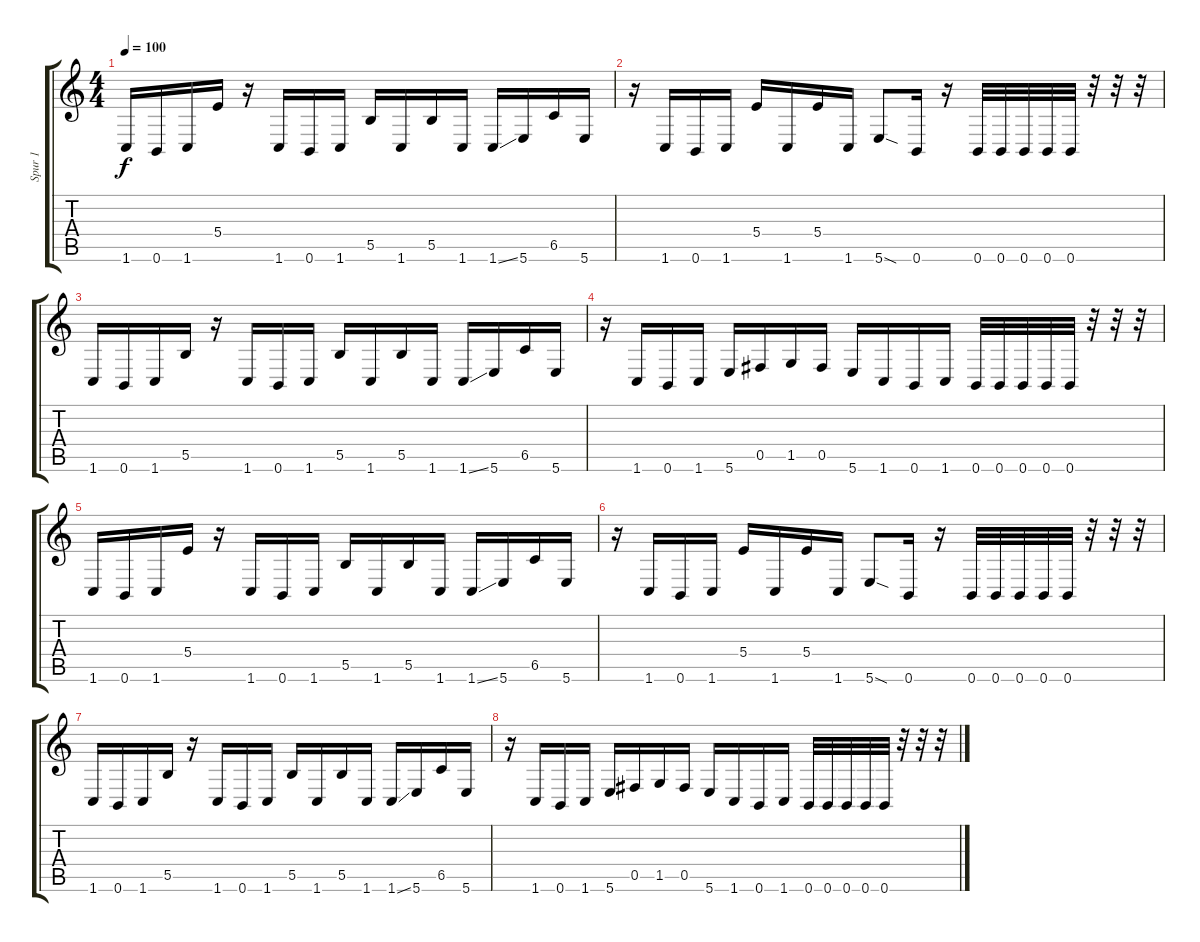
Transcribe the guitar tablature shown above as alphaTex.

\track ("Spur 1" "Spur 1") {instrument distortionguitar}
\staff {score tabs}
\tuning (Db4 Ab3 E3 B2 Gb2 B1) {hide}
\ts (4 4)
\tempo 100
\clef g2
\ks c
1.6.16{dy f} 0.6.16 1.6.16 5.4.16 r.16 1.6.16 0.6.16 1.6.16 5.5.16 1.6.16 5.5.16 1.6.16 1.6{ss}.16 5.6.16 6.5.16 5.6.16 |
r.16 1.6.16 0.6.16 1.6.16 5.4.16 1.6.16 5.4.16 1.6.16 5.6{sod}.8 0.6.16 r.16 0.6.32 0.6.32 0.6.32 0.6.32 0.6.32 r.32 r.32 r.32 |
1.6.16 0.6.16 1.6.16 5.5.16 r.16 1.6.16 0.6.16 1.6.16 5.5.16 1.6.16 5.5.16 1.6.16 1.6{ss}.16 5.6.16 6.5.16 5.6.16 |
r.16 1.6.16 0.6.16 1.6.16 5.6.16 0.5.16 1.5.16 0.5.16 5.6.16 1.6.16 0.6.16 1.6.16 0.6.32 0.6.32 0.6.32 0.6.32 0.6.32 r.32 r.32 r.32 |
1.6.16 0.6.16 1.6.16 5.4.16 r.16 1.6.16 0.6.16 1.6.16 5.5.16 1.6.16 5.5.16 1.6.16 1.6{ss}.16 5.6.16 6.5.16 5.6.16 |
r.16 1.6.16 0.6.16 1.6.16 5.4.16 1.6.16 5.4.16 1.6.16 5.6{sod}.8 0.6.16 r.16 0.6.32 0.6.32 0.6.32 0.6.32 0.6.32 r.32 r.32 r.32 |
1.6.16 0.6.16 1.6.16 5.5.16 r.16 1.6.16 0.6.16 1.6.16 5.5.16 1.6.16 5.5.16 1.6.16 1.6{ss}.16 5.6.16 6.5.16 5.6.16 |
r.16 1.6.16 0.6.16 1.6.16 5.6.16 0.5.16 1.5.16 0.5.16 5.6.16 1.6.16 0.6.16 1.6.16 0.6.32 0.6.32 0.6.32 0.6.32 0.6.32 r.32 r.32 r.32
